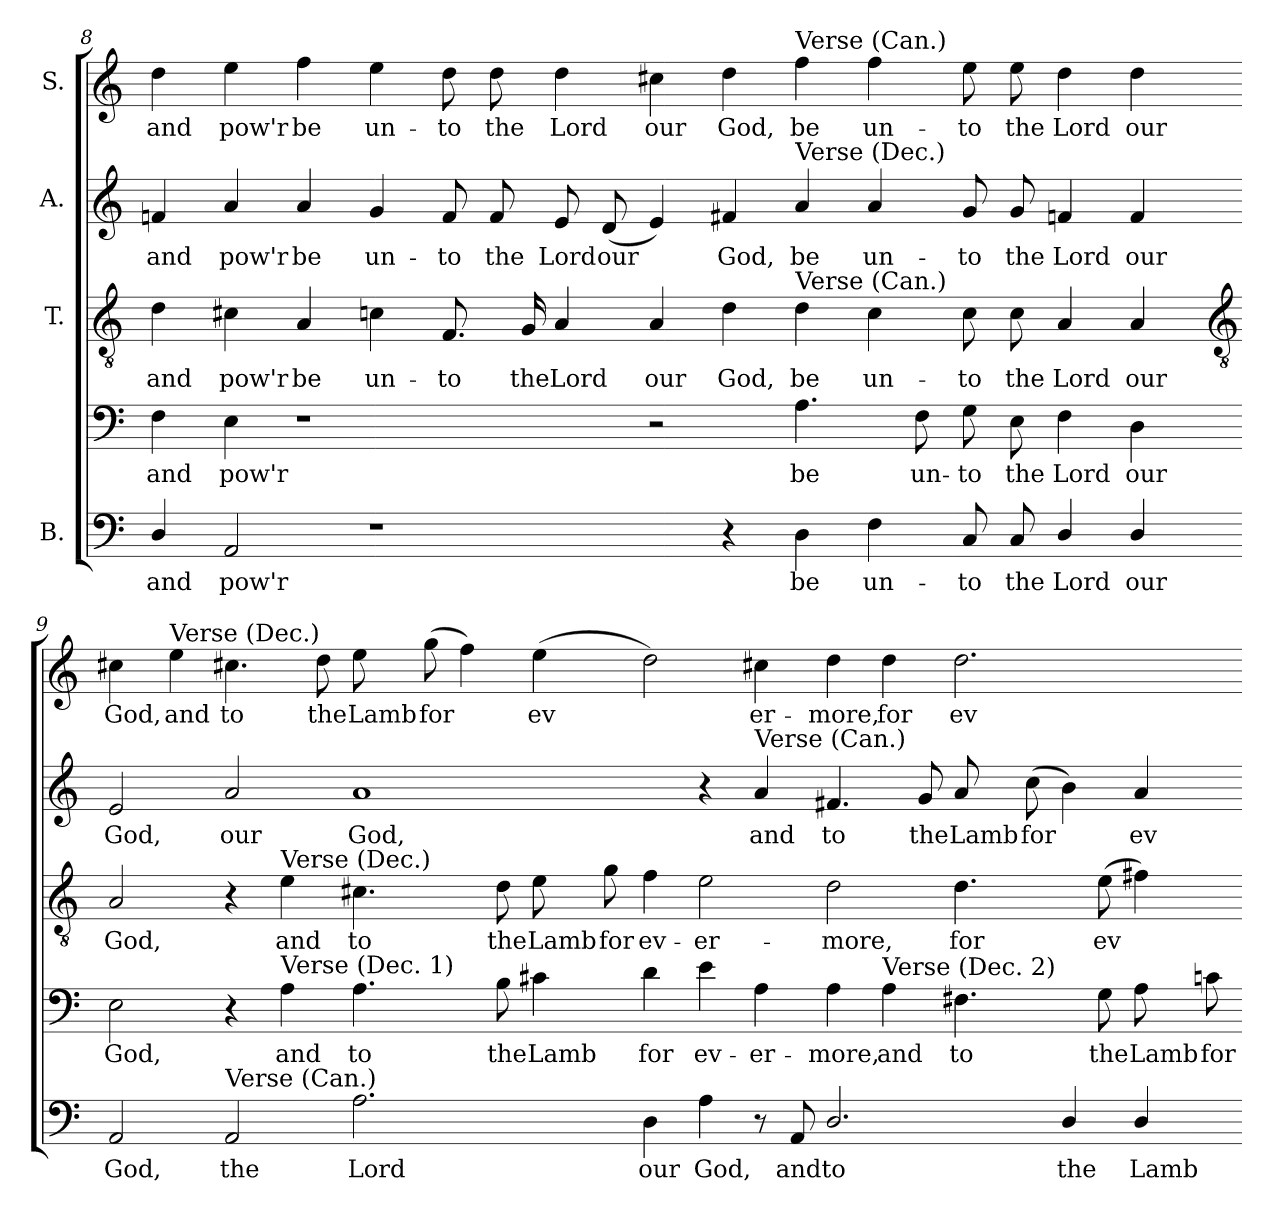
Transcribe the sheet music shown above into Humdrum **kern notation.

**kern	**text	**kern	**text	**kern	**text	**kern	**text	**kern	**text
*part4	*part4	*part4	*part4	*part3	*part3	*part2	*part2	*part1	*part1
*staff5	*staff5	*staff4	*staff4	*staff3	*staff3	*staff2	*staff2	*staff1	*staff1
*I"B.	*	*	*	*I"T.	*	*I"A.	*	*I"S.	*
!!LO:LB:g=z
*clefF4	*	*clefF4	*	*clefGv2	*	*clefG2	*	*clefG2	*
*k[]	*	*k[]	*	*k[]	*	*k[]	*	*k[]	*
*C:	*	*C:	*	*C:	*	*C:	*	*C:	*
=8	=8	=8	=8	=8	=8	=8	=8	=8	=8
!	!LO:LY:b	!	!LO:LY:b	!	!LO:LY:b	!	!LO:LY:b	!	!LO:LY:b
4D/	and	4F	and	4d	and	4fn	and	4dd	and
!	!LO:LY:b	!	!LO:LY:b	!	!LO:LY:b	!	!LO:LY:b	!	!LO:LY:b
2AA	pow'r	4E	pow'r	4c#X	pow'r	4a	pow'r	4ee	pow'r
!	!	!	!	!	!LO:LY:b	!	!LO:LY:b	!	!LO:LY:b
.	.	1r	.	4A	be	4a	be	4ff	be
!	!	!	!	!	!LO:LY:b	!	!LO:LY:b	!	!LO:LY:b
1r	.	.	.	4cn	un-	4g	un-	4ee	un-
!	!	!	!	!	!LO:LY:b	!	!LO:LY:b	!	!LO:LY:b
.	.	.	.	8.F	-to	8f	-to	8dd	-to
!	!	!	!	!	!	!	!LO:LY:b	!	!LO:LY:b
.	.	.	.	.	.	8f	the	8dd	the
!	!	!	!	!	!LO:LY:b	!	!	!	!
.	.	.	.	16G	the	.	.	.	.
!	!	!	!	!	!LO:LY:b	!	!LO:LY:b	!	!LO:LY:b
.	.	.	.	4A	Lord	8e	Lord	4dd	Lord
!	!	!	!	!	!	!	!LO:LY:b	!	!
.	.	.	.	.	.	(<8d	our	.	.
!	!	!	!	!	!LO:LY:b	!	!	!	!LO:LY:b
.	.	2r	.	4A	our	4e)	.	4cc#X	our
!	!	!	!	!	!LO:LY:b	!	!LO:LY:b	!	!LO:LY:b
4r	.	.	.	4d	God,	4f#X	God,	4dd	God,
!	!	!	!	!	!	!	!	!LO:TX:a:t=Verse (Can.)	!
!	!	!	!	!	!	!LO:TX:a:t=Verse (Dec.)	!	!	!
!	!	!	!	!LO:TX:a:t=Verse (Can.)	!	!	!	!	!
!	!LO:LY:b	!	!LO:LY:b	!	!LO:LY:b	!	!LO:LY:b	!	!LO:LY:b
4D	be	4.A	be	4d	be	4a	be	4ff	be
!	!LO:LY:b	!	!	!	!LO:LY:b	!	!LO:LY:b	!	!LO:LY:b
4F	un-	.	.	4c	un-	4a	un-	4ff	un-
!	!	!	!LO:LY:b	!	!	!	!	!	!
.	.	8F	un-	.	.	.	.	.	.
!	!LO:LY:b	!	!LO:LY:b	!	!LO:LY:b	!	!LO:LY:b	!	!LO:LY:b
8C	-to	8G	-to	8c	-to	8g	-to	8ee	-to
!	!LO:LY:b	!	!LO:LY:b	!	!LO:LY:b	!	!LO:LY:b	!	!LO:LY:b
8C	the	8E	the	8c	the	8g	the	8ee	the
!	!LO:LY:b	!	!LO:LY:b	!	!LO:LY:b	!	!LO:LY:b	!	!LO:LY:b
4D/	Lord	4F	Lord	4A	Lord	4fn	Lord	4dd	Lord
!	!LO:LY:b	!	!LO:LY:b	!	!LO:LY:b	!	!LO:LY:b	!	!LO:LY:b
4D/	our	4D	our	4A	our	4f	our	4dd	our
!!LO:LB:g=z
=9-	=9-	=9-	=9-	=9-	=9-	=9-	=9-	=9-	=9-
*	*	*	*	*clefGv2	*	*	*	*	*
!	!LO:LY:b	!	!LO:LY:b	!	!LO:LY:b	!	!LO:LY:b	!	!LO:LY:b
2AA	God,	2E	God,	2A	God,	2e	God,	4cc#X	God,
!	!	!	!	!	!	!	!	!LO:TX:a:t=Verse (Dec.)	!
!	!	!	!	!	!	!	!	!	!LO:LY:b
.	.	.	.	.	.	.	.	4ee	and
!LO:TX:a:t=Verse (Can.)	!	!	!	!	!	!	!	!	!
!	!LO:LY:b	!	!	!	!	!	!LO:LY:b	!	!LO:LY:b
2AA	the	4r	.	4r	.	2a	our	4.cc#X	to
!	!	!	!	!LO:TX:a:t=Verse (Dec.)	!	!	!	!	!
!	!	!LO:TX:a:t=Verse (Dec. 1)	!	!	!	!	!	!	!
!	!	!	!LO:LY:b	!	!LO:LY:b	!	!	!	!
.	.	4A	and	4e	and	.	.	.	.
!	!	!	!	!	!	!	!	!	!LO:LY:b
.	.	.	.	.	.	.	.	8dd	the
!	!LO:LY:b	!	!LO:LY:b	!	!LO:LY:b	!	!LO:LY:b	!	!LO:LY:b
2.A	Lord	4.A	to	4.c#X	to	1a	God,	8ee	Lamb
!	!	!	!	!	!	!	!	!	!LO:LY:b
.	.	.	.	.	.	.	.	(>8gg	for
.	.	.	.	.	.	.	.	4ff)	.
!	!	!	!LO:LY:b	!	!LO:LY:b	!	!	!	!
.	.	8B	the	8d	the	.	.	.	.
!	!	!	!LO:LY:b	!	!LO:LY:b	!	!	!	!LO:LY:b
.	.	4c#X	Lamb	8e	Lamb	.	.	(>4ee	ev
!	!	!	!	!	!LO:LY:b	!	!	!	!
.	.	.	.	8g	for	.	.	.	.
!	!LO:LY:b	!	!LO:LY:b	!	!LO:LY:b	!	!	!	!
4D	our	4d	for	4f	ev-	.	.	2dd)	.
!	!LO:LY:b	!	!LO:LY:b	!	!LO:LY:b	!	!	!	!
4A	God,	4e	ev-	2e	-er-	4r	.	.	.
!	!	!	!	!	!	!LO:TX:a:t=Verse (Can.)	!	!	!
!	!	!	!LO:LY:b	!	!	!	!LO:LY:b	!	!LO:LY:b
8r	.	4A	-er-	.	.	4a	and	4cc#X	er-
!	!LO:LY:b	!	!	!	!	!	!	!	!
8AA	and	.	.	.	.	.	.	.	.
!	!LO:LY:b	!	!LO:LY:b	!	!LO:LY:b	!	!LO:LY:b	!	!LO:LY:b
2.D/	to	4A	-more,	2d	-more,	4.f#X	to	4dd	-more,
!	!	!LO:TX:a:t=Verse (Dec. 2)	!	!	!	!	!	!	!
!	!	!	!LO:LY:b	!	!	!	!	!	!LO:LY:b
.	.	4A	and	.	.	.	.	4dd	for
!	!	!	!	!	!	!	!LO:LY:b	!	!
.	.	.	.	.	.	8g	the	.	.
!	!	!	!LO:LY:b	!	!LO:LY:b	!	!LO:LY:b	!	!LO:LY:b
.	.	4.F#X	to	4.d	for	8a	Lamb	2.dd	ev-
!	!	!	!	!	!	!	!LO:LY:b	!	!
.	.	.	.	.	.	(>8cc	for	.	.
!	!LO:LY:b	!	!	!	!	!	!	!	!
4D/	the	.	.	.	.	4b)	.	.	.
!	!	!	!LO:LY:b	!	!LO:LY:b	!	!	!	!
.	.	8G	the	(>8e	ev	.	.	.	.
!	!LO:LY:b	!	!LO:LY:b	!	!	!	!LO:LY:b	!	!
4D/	Lamb	8A	Lamb	4f#X)	.	4a	ev	.	.
!	!	!	!LO:LY:b	!	!	!	!	!	!
.	.	8cn	for	.	.	.	.	.	.
=-	=-	=-	=-	=-	=-	=-	=-	=-	=-
*-	*-	*-	*-	*-	*-	*-	*-	*-	*-
